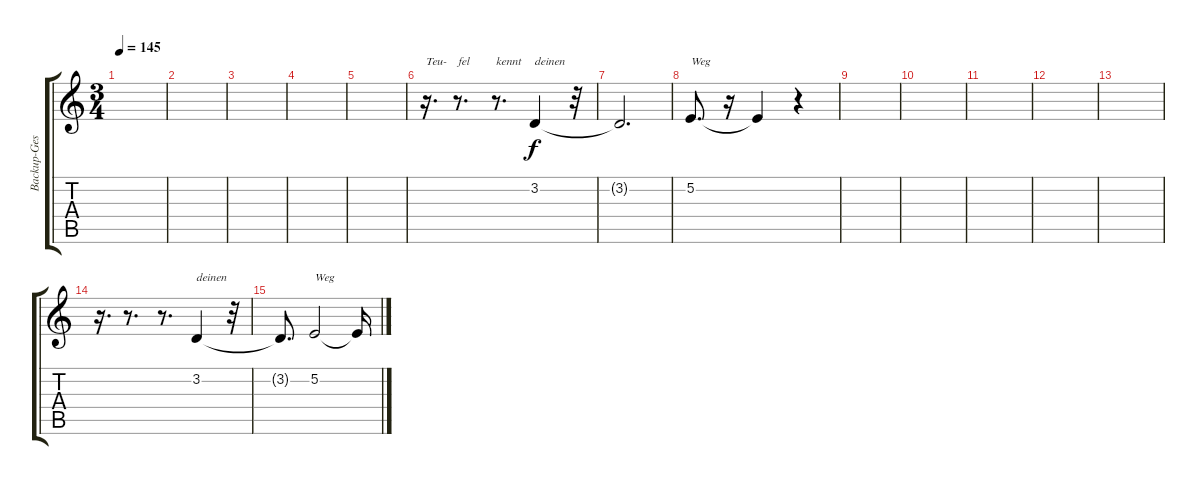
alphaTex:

\track ("Backup-Gesang 2" "Backup-Ges") {instrument choiraahs}
\staff {score tabs}
\tuning (E4 B3 G3 D3 A2 E2) {hide}
\ts (3 4)
\tempo 145
\clef g2
\ks c
|
|
|
|
|
r.16{d txt "Teu-"} r.8{d txt "fel"} r.8{d txt "kennt"} 3.2.4{txt "deinen"} r.32 |
3.2{t}.2{d} |
5.2.8{d txt "Weg"} r.16 5.2{t}.4 r.4 |
|
|
|
|
|
r.16{d} r.8{d} r.8{d} 3.2.4{txt "deinen"} r.32 |
3.2{t}.8{d} 5.2.2{txt "Weg"} 5.2{t}.16
